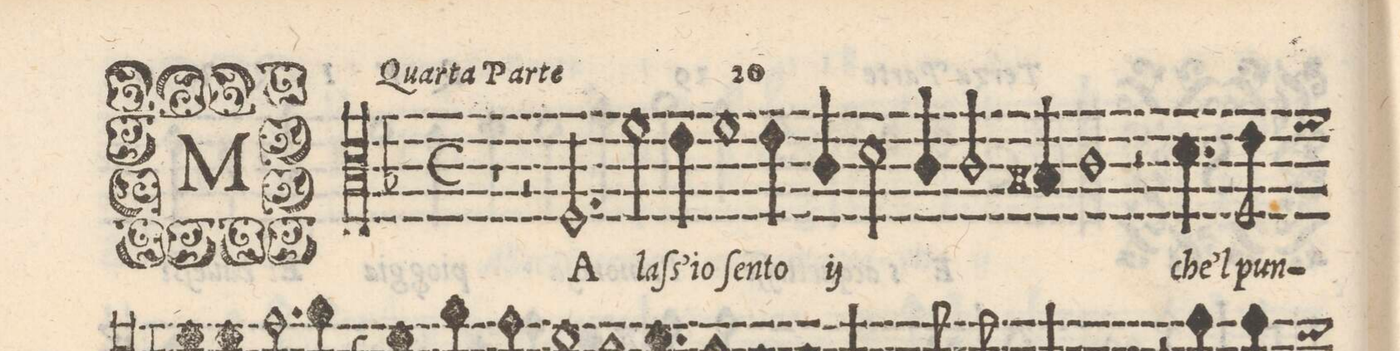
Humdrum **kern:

**kern	**text
*I"QVINTO	*
*clefC3	*
*k[b-]	*
*met(C)	*
*M2/1	*
1r	.
2r	.
2.F/	MA
=2-	=2-
2f\	laſ-
4e\	-s'io
1f	ſen-
=3-	=3-
4e\	-to
*	*ij
4c/	Ma
2d\	las-
4c/	-s'io
2c/	sen-
4Bn/	.
=4-	=4-
1c	-to
2r	.
*	*Xij
4.d\	che'l
8e\	pun-
=5-	=5-
*-	*-
